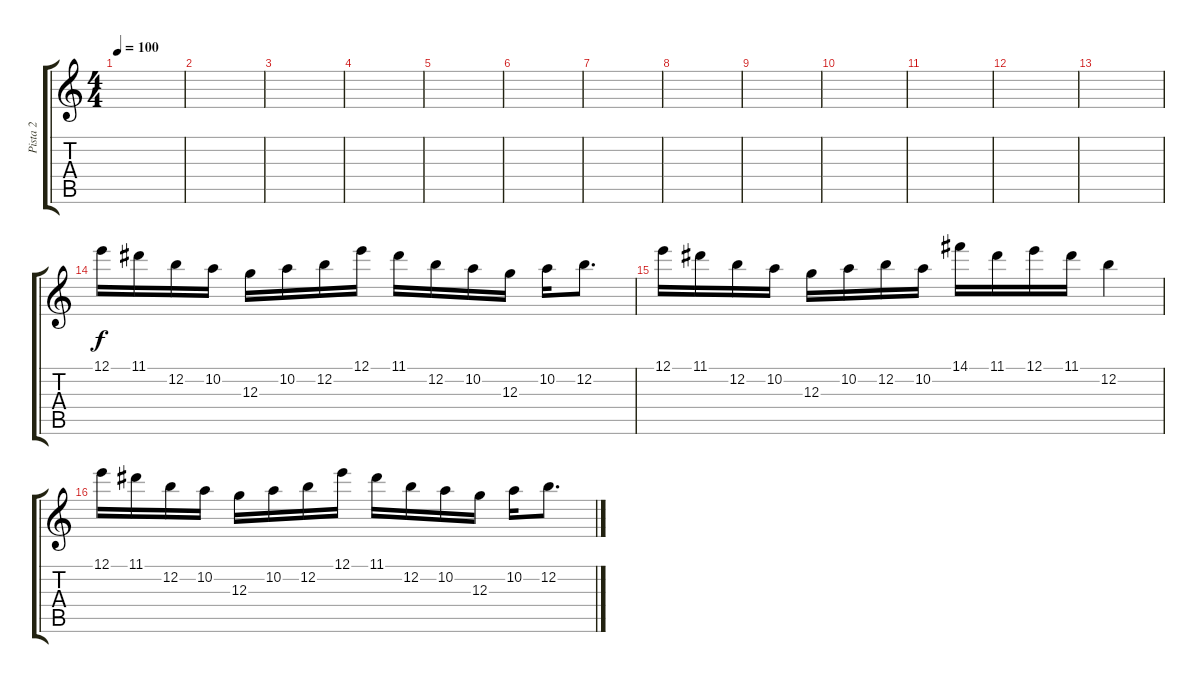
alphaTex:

\track ("Pista 2" "Pista 2") {instrument overdrivenguitar}
\staff {score tabs}
\tuning (E4 B3 G3 D3 A2 E2) {hide}
\ts (4 4)
\tempo 100
\clef g2
\ks c
|
|
|
|
|
|
|
|
|
|
|
|
|
12.1.16 11.1.16 12.2.16 10.2.16 12.3.16 10.2.16 12.2.16 12.1.16 11.1.16 12.2.16 10.2.16 12.3.16 10.2.16 12.2.8{d} |
12.1.16 11.1.16 12.2.16 10.2.16 12.3.16 10.2.16 12.2.16 10.2.16 14.1.16 11.1.16 12.1.16 11.1.16 12.2.4 |
12.1.16 11.1.16 12.2.16 10.2.16 12.3.16 10.2.16 12.2.16 12.1.16 11.1.16 12.2.16 10.2.16 12.3.16 10.2.16 12.2.8{d}
